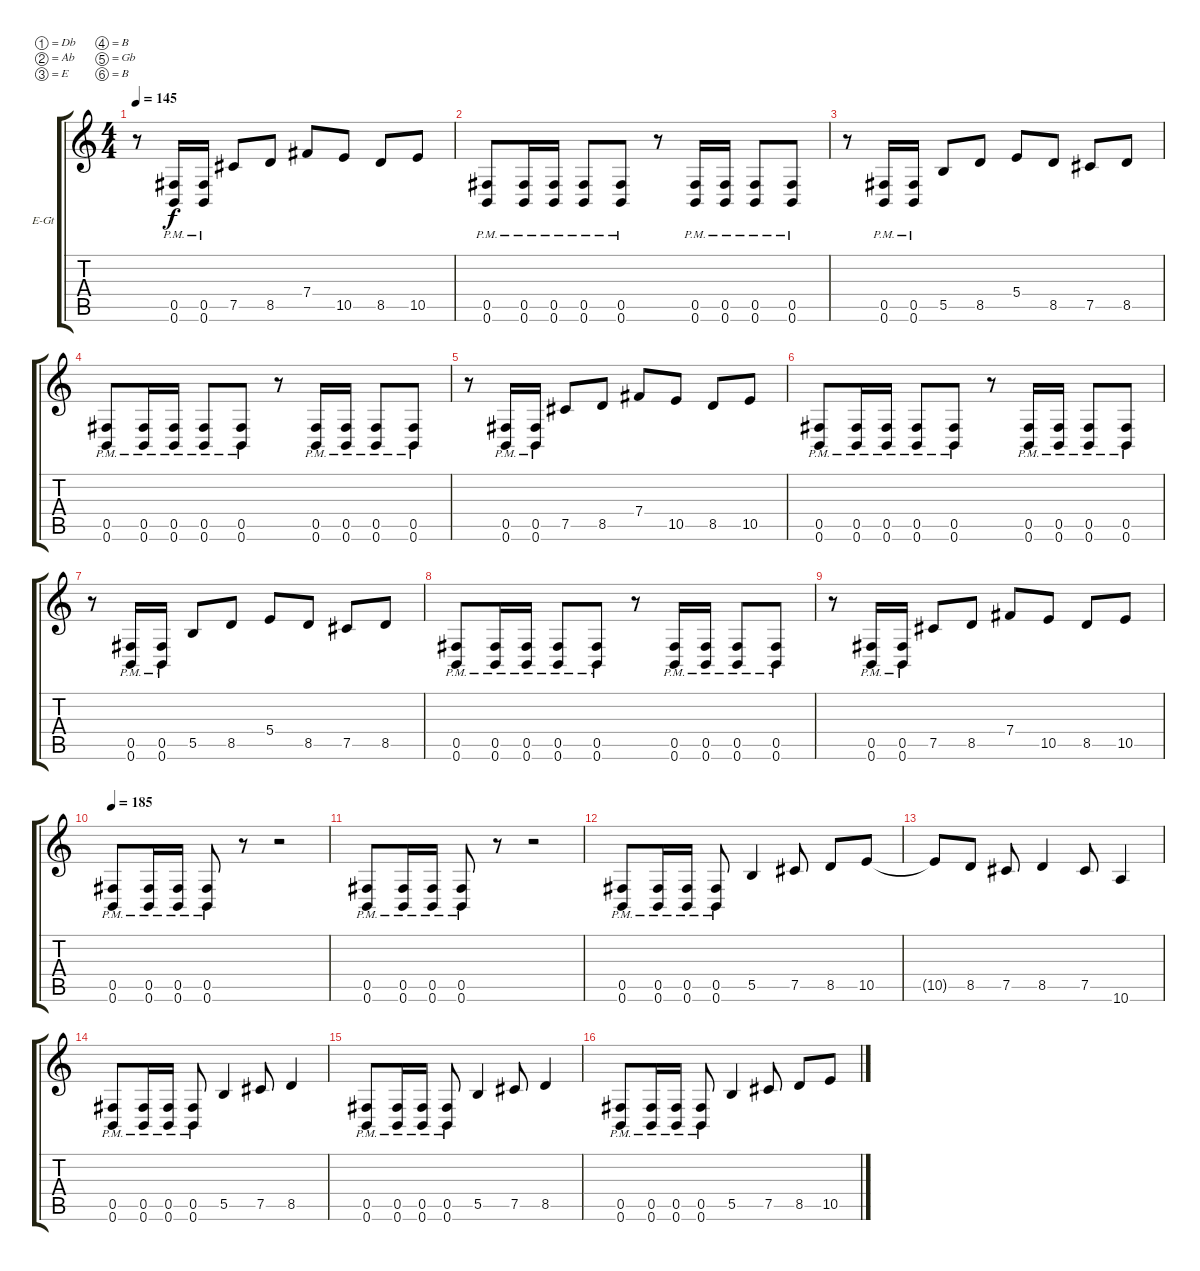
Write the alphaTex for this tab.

\bracketExtendMode groupsimilarinstruments
\firstSystemTrackNameOrientation horizontal
\otherSystemsTrackNameOrientation horizontal
\track ("Guitar" "E-Gt") {instrument distortionguitar}
\staff {score tabs}
\tuning (Db4 Ab3 E3 B2 Gb2 B1)
\ts (4 4)
\tempo 145
\clef g2
\ks c
r.8{dy f} (0.5{pm} 0.6{pm}).16 (0.5{pm} 0.6{pm}).16 7.5.8 8.5.8 7.4.8 10.5.8 8.5.8 10.5.8 |
(0.5{pm} 0.6{pm}).8 (0.5{pm} 0.6{pm}).16 (0.5{pm} 0.6{pm}).16 (0.5{pm} 0.6{pm}).8 (0.5{pm} 0.6{pm}).8 r.8 (0.5{pm} 0.6{pm}).16 (0.5{pm} 0.6{pm}).16 (0.5{pm} 0.6{pm}).8 (0.5{pm} 0.6{pm}).8 |
r.8 (0.5{pm} 0.6{pm}).16 (0.5{pm} 0.6{pm}).16 5.5.8 8.5.8 5.4.8 8.5.8 7.5.8 8.5.8 |
(0.5{pm} 0.6{pm}).8 (0.5{pm} 0.6{pm}).16 (0.5{pm} 0.6{pm}).16 (0.5{pm} 0.6{pm}).8 (0.5{pm} 0.6{pm}).8 r.8 (0.5{pm} 0.6{pm}).16 (0.5{pm} 0.6{pm}).16 (0.5{pm} 0.6{pm}).8 (0.5{pm} 0.6{pm}).8 |
r.8 (0.5{pm} 0.6{pm}).16 (0.5{pm} 0.6{pm}).16 7.5.8 8.5.8 7.4.8 10.5.8 8.5.8 10.5.8 |
(0.5{pm} 0.6{pm}).8 (0.5{pm} 0.6{pm}).16 (0.5{pm} 0.6{pm}).16 (0.5{pm} 0.6{pm}).8 (0.5{pm} 0.6{pm}).8 r.8 (0.5{pm} 0.6{pm}).16 (0.5{pm} 0.6{pm}).16 (0.5{pm} 0.6{pm}).8 (0.5{pm} 0.6{pm}).8 |
r.8 (0.5{pm} 0.6{pm}).16 (0.5{pm} 0.6{pm}).16 5.5.8 8.5.8 5.4.8 8.5.8 7.5.8 8.5.8 |
(0.5{pm} 0.6{pm}).8 (0.5{pm} 0.6{pm}).16 (0.5{pm} 0.6{pm}).16 (0.5{pm} 0.6{pm}).8 (0.5{pm} 0.6{pm}).8 r.8 (0.5{pm} 0.6{pm}).16 (0.5{pm} 0.6{pm}).16 (0.5{pm} 0.6{pm}).8 (0.5{pm} 0.6{pm}).8 |
r.8 (0.5{pm} 0.6{pm}).16 (0.5{pm} 0.6{pm}).16 7.5.8 8.5.8 7.4.8 10.5.8 8.5.8 10.5.8 |
\tempo 185
(0.5{pm} 0.6{pm}).8 (0.5{pm} 0.6{pm}).16 (0.5{pm} 0.6{pm}).16 (0.5{pm} 0.6{pm}).8 r.8 r.2 |
(0.5{pm} 0.6{pm}).8 (0.5{pm} 0.6{pm}).16 (0.5{pm} 0.6{pm}).16 (0.5{pm} 0.6{pm}).8 r.8 r.2 |
(0.5{pm} 0.6{pm}).8 (0.5{pm} 0.6{pm}).16 (0.5{pm} 0.6{pm}).16 (0.5{pm} 0.6{pm}).8 5.5.4 7.5.8 8.5.8 10.5.8 |
10.5{t}.8 8.5.8 7.5.8 8.5.4 7.5.8 10.6.4 |
(0.5{pm} 0.6{pm}).8 (0.5{pm} 0.6{pm}).16 (0.5{pm} 0.6{pm}).16 (0.5{pm} 0.6{pm}).8 5.5.4 7.5.8 8.5.4 |
(0.5{pm} 0.6{pm}).8 (0.5{pm} 0.6{pm}).16 (0.5{pm} 0.6{pm}).16 (0.5{pm} 0.6{pm}).8 5.5.4 7.5.8 8.5.4 |
(0.5{pm} 0.6{pm}).8 (0.5{pm} 0.6{pm}).16 (0.5{pm} 0.6{pm}).16 (0.5{pm} 0.6{pm}).8 5.5.4 7.5.8 8.5.8 10.5.8
